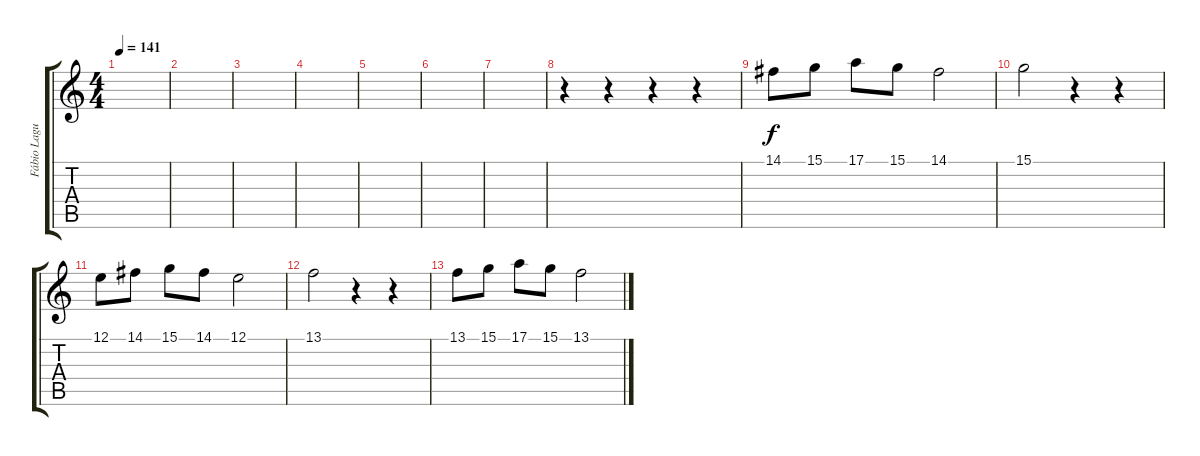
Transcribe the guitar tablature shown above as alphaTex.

\track ("Fábio Laguna" "Fábio Lagu") {instrument flute}
\staff {score tabs}
\tuning (E4 B3 G3 D3 A2 E2) {hide}
\ts (4 4)
\tempo 141
\clef g2
\ks c
|
|
|
|
|
|
|
r.4 r.4 r.4 r.4 |
14.1.8 15.1.8 17.1.8 15.1.8 14.1.2 |
15.1.2 r.4 r.4 |
12.1.8 14.1.8 15.1.8 14.1.8 12.1.2 |
13.1.2 r.4 r.4 |
13.1.8 15.1.8 17.1.8 15.1.8 13.1.2
